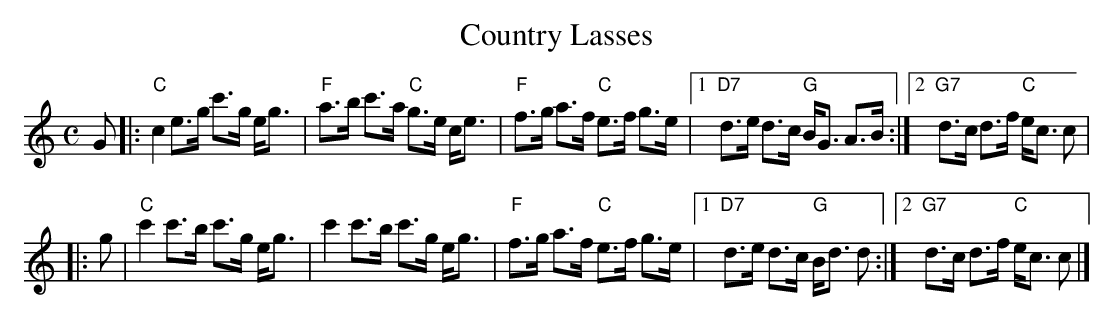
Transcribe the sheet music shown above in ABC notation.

X:1
T: Country Lasses
M: C
L: 1/8
K: C
G \
|: "C"c2   e>g     c'>g e<g \
|  "F"a>b  c'>a "C"g>e  c<e \
|  "F"f>g  a>f  "C"e>f  g>e \
|1 "D7"d>e d>c  "G"B<G  A>B \
:|2"G7"d>c d>f  "C"e<c  c   |
|: g \
|  "C"c'2  c'>b    c'>g e<g \
|     c'2  c'>b    c'>g e<g \
|  "F"f>g  a>f  "C"e>f  g>e \
|1 "D7"d>e d>c  "G"B<d  d   \
:|2"G7"d>c d>f  "C"e<c  c  |]
